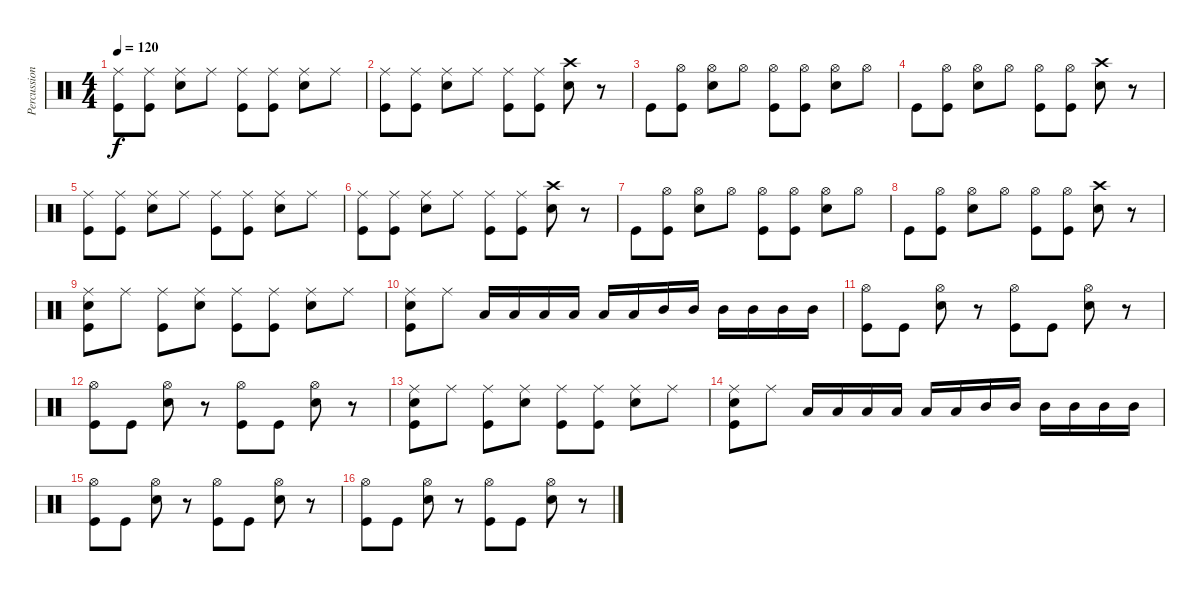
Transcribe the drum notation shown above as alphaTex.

\track ("Percussion" "Percussion") {instrument percussion}
\staff {score}
\articulation defaults
\ts (4 4)
\tempo 120
\clef neutral
\ks c
("Ride (middle)" "Kick (hit)").8{dy f} ("Ride (middle)" "Kick (hit)").8 ("Ride (middle)" "Snare (hit) 2").8 "Ride (middle)".8 ("Ride (middle)" "Kick (hit)").8 ("Ride (middle)" "Kick (hit)").8 ("Ride (middle)" "Snare (hit) 2").8 "Ride (middle)".8 |
("Ride (middle)" "Kick (hit)").8 ("Ride (middle)" "Kick (hit)").8 ("Ride (middle)" "Snare (hit) 2").8 "Ride (middle)".8 ("Ride (middle)" "Kick (hit)").8 ("Ride (middle)" "Kick (hit)").8 ("Crash high (hit)" "Snare (hit) 2").8 r.8 |
"Kick (hit)".8 ("Hi-Hat (open)" "Kick (hit)").8 ("Hi-Hat (open)" "Snare (hit) 2").8 "Hi-Hat (open)".8 ("Hi-Hat (open)" "Kick (hit)").8 ("Hi-Hat (open)" "Kick (hit)").8 ("Hi-Hat (open)" "Snare (hit) 2").8 "Hi-Hat (open)".8 |
"Kick (hit)".8 ("Hi-Hat (open)" "Kick (hit)").8 ("Hi-Hat (open)" "Snare (hit) 2").8 "Hi-Hat (open)".8 ("Hi-Hat (open)" "Kick (hit)").8 ("Hi-Hat (open)" "Kick (hit)").8 ("Crash high (hit)" "Snare (hit) 2").8 r.8 |
("Ride (middle)" "Kick (hit)").8 ("Ride (middle)" "Kick (hit)").8 ("Ride (middle)" "Snare (hit) 2").8 "Ride (middle)".8 ("Ride (middle)" "Kick (hit)").8 ("Ride (middle)" "Kick (hit)").8 ("Ride (middle)" "Snare (hit) 2").8 "Ride (middle)".8 |
("Ride (middle)" "Kick (hit)").8 ("Ride (middle)" "Kick (hit)").8 ("Ride (middle)" "Snare (hit) 2").8 "Ride (middle)".8 ("Ride (middle)" "Kick (hit)").8 ("Ride (middle)" "Kick (hit)").8 ("Crash high (hit)" "Snare (hit) 2").8 r.8 |
"Kick (hit)".8 ("Hi-Hat (open)" "Kick (hit)").8 ("Hi-Hat (open)" "Snare (hit) 2").8 "Hi-Hat (open)".8 ("Hi-Hat (open)" "Kick (hit)").8 ("Hi-Hat (open)" "Kick (hit)").8 ("Hi-Hat (open)" "Snare (hit) 2").8 "Hi-Hat (open)".8 |
"Kick (hit)".8 ("Hi-Hat (open)" "Kick (hit)").8 ("Hi-Hat (open)" "Snare (hit) 2").8 "Hi-Hat (open)".8 ("Hi-Hat (open)" "Kick (hit)").8 ("Hi-Hat (open)" "Kick (hit)").8 ("Crash high (hit)" "Snare (hit) 2").8 r.8 |
("Ride (middle)" "Snare (hit) 2" "Kick (hit)").8 "Ride (middle)".8 ("Ride (middle)" "Kick (hit)").8 ("Ride (middle)" "Snare (hit) 2").8 ("Ride (middle)" "Kick (hit)").8 ("Ride (middle)" "Kick (hit)").8 ("Ride (middle)" "Snare (hit) 2").8 "Ride (middle)".8 |
("Ride (middle)" "Snare (hit) 2" "Kick (hit)").8 "Ride (middle)".8 "Low Tom (hit)".16 "Low Tom (hit)".16 "Low Tom (hit)".16 "Low Tom (hit)".16 "Low Tom (hit)".16 "Low Tom (hit)".16 "Mid Tom (hit)".16 "Mid Tom (hit)".16 "Mid Tom (hit)".16 "Mid Tom (hit)".16 "Mid Tom (hit)".16 "Mid Tom (hit)".16 |
("Hi-Hat (open)" "Kick (hit)").8 "Kick (hit)".8 ("Hi-Hat (open)" "Snare (hit) 2").8 r.8 ("Hi-Hat (open)" "Kick (hit)").8 "Kick (hit)".8 ("Hi-Hat (open)" "Snare (hit) 2").8 r.8 |
("Hi-Hat (open)" "Kick (hit)").8 "Kick (hit)".8 ("Hi-Hat (open)" "Snare (hit) 2").8 r.8 ("Hi-Hat (open)" "Kick (hit)").8 "Kick (hit)".8 ("Hi-Hat (open)" "Snare (hit) 2").8 r.8 |
("Ride (middle)" "Snare (hit) 2" "Kick (hit)").8 "Ride (middle)".8 ("Ride (middle)" "Kick (hit)").8 ("Ride (middle)" "Snare (hit) 2").8 ("Ride (middle)" "Kick (hit)").8 ("Ride (middle)" "Kick (hit)").8 ("Ride (middle)" "Snare (hit) 2").8 "Ride (middle)".8 |
("Ride (middle)" "Snare (hit) 2" "Kick (hit)").8 "Ride (middle)".8 "Low Tom (hit)".16 "Low Tom (hit)".16 "Low Tom (hit)".16 "Low Tom (hit)".16 "Low Tom (hit)".16 "Low Tom (hit)".16 "Mid Tom (hit)".16 "Mid Tom (hit)".16 "Mid Tom (hit)".16 "Mid Tom (hit)".16 "Mid Tom (hit)".16 "Mid Tom (hit)".16 |
("Hi-Hat (open)" "Kick (hit)").8 "Kick (hit)".8 ("Hi-Hat (open)" "Snare (hit) 2").8 r.8 ("Hi-Hat (open)" "Kick (hit)").8 "Kick (hit)".8 ("Hi-Hat (open)" "Snare (hit) 2").8 r.8 |
("Hi-Hat (open)" "Kick (hit)").8 "Kick (hit)".8 ("Hi-Hat (open)" "Snare (hit) 2").8 r.8 ("Hi-Hat (open)" "Kick (hit)").8 "Kick (hit)".8 ("Hi-Hat (open)" "Snare (hit) 2").8 r.8
